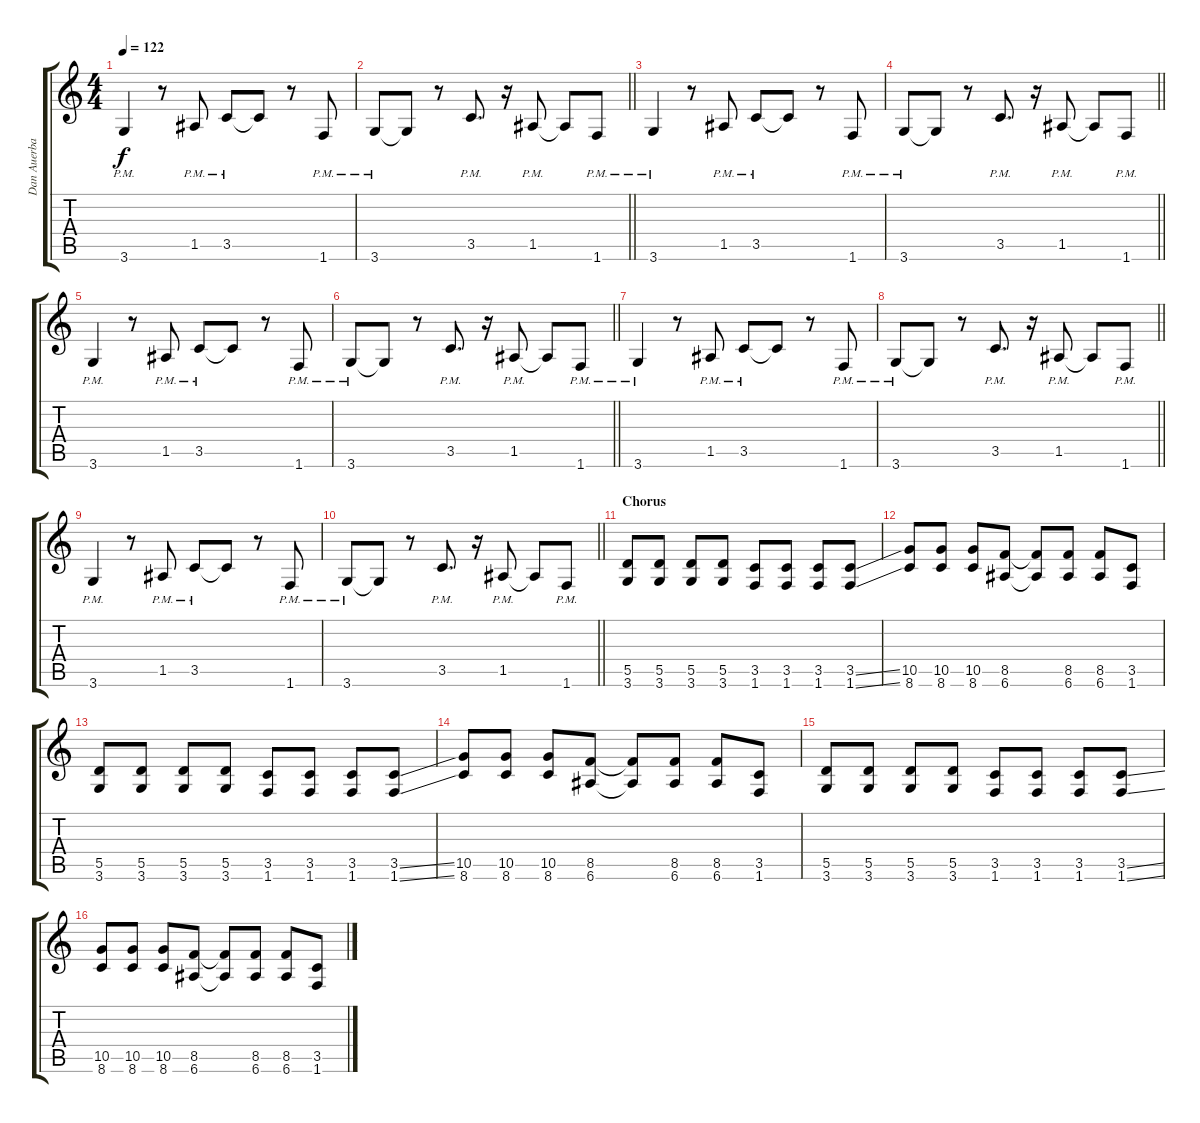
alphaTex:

\track ("Dan Auerbach" "Dan Auerba") {instrument distortionguitar}
\staff {score tabs}
\tuning (E4 B3 G3 D3 A2 E2) {hide}
\ts (4 4)
\tempo 122
\clef g2
\ks c
3.6{pm}.4{dy f} r.8 1.5{pm}.8 3.5{pm}.8 3.5{t}.8 r.8 1.6{pm}.8 |
\barLineRight lightlight
3.6{pm}.8 3.6{t}.8 r.8 3.5{pm}.8{d} r.16 1.5{pm}.8 1.5{t}.8 1.6{pm}.8 |
\section ("" "")
3.6{pm}.4 r.8 1.5{pm}.8 3.5{pm}.8 3.5{t}.8 r.8 1.6{pm}.8 |
\barLineRight lightlight
3.6{pm}.8 3.6{t}.8 r.8 3.5{pm}.8{d} r.16 1.5{pm}.8 1.5{t}.8 1.6{pm}.8 |
3.6{pm}.4 r.8 1.5{pm}.8 3.5{pm}.8 3.5{t}.8 r.8 1.6{pm}.8 |
\barLineRight lightlight
3.6{pm}.8 3.6{t}.8 r.8 3.5{pm}.8{d} r.16 1.5{pm}.8 1.5{t}.8 1.6{pm}.8 |
3.6{pm}.4 r.8 1.5{pm}.8 3.5{pm}.8 3.5{t}.8 r.8 1.6{pm}.8 |
\barLineRight lightlight
3.6{pm}.8 3.6{t}.8 r.8 3.5{pm}.8{d} r.16 1.5{pm}.8 1.5{t}.8 1.6{pm}.8 |
3.6{pm}.4 r.8 1.5{pm}.8 3.5{pm}.8 3.5{t}.8 r.8 1.6{pm}.8 |
\barLineRight lightlight
3.6{pm}.8 3.6{t}.8 r.8 3.5{pm}.8{d} r.16 1.5{pm}.8 1.5{t}.8 1.6{pm}.8 |
\section ("" "Chorus")
(5.5 3.6).8 (5.5 3.6).8 (5.5 3.6).8 (5.5 3.6).8 (3.5 1.6).8 (3.5 1.6).8 (3.5 1.6).8 (3.5{ss} 1.6{ss}).8 |
(10.5 8.6).8 (10.5 8.6).8 (10.5 8.6).8 (8.5 6.6).8 (8.5{t} 6.6{t}).8 (8.5 6.6).8 (8.5 6.6).8 (3.5 1.6).8 |
(5.5 3.6).8 (5.5 3.6).8 (5.5 3.6).8 (5.5 3.6).8 (3.5 1.6).8 (3.5 1.6).8 (3.5 1.6).8 (3.5{ss} 1.6{ss}).8 |
(10.5 8.6).8 (10.5 8.6).8 (10.5 8.6).8 (8.5 6.6).8 (8.5{t} 6.6{t}).8 (8.5 6.6).8 (8.5 6.6).8 (3.5 1.6).8 |
(5.5 3.6).8 (5.5 3.6).8 (5.5 3.6).8 (5.5 3.6).8 (3.5 1.6).8 (3.5 1.6).8 (3.5 1.6).8 (3.5{ss} 1.6{ss}).8 |
(10.5 8.6).8 (10.5 8.6).8 (10.5 8.6).8 (8.5 6.6).8 (8.5{t} 6.6{t}).8 (8.5 6.6).8 (8.5 6.6).8 (3.5 1.6).8
